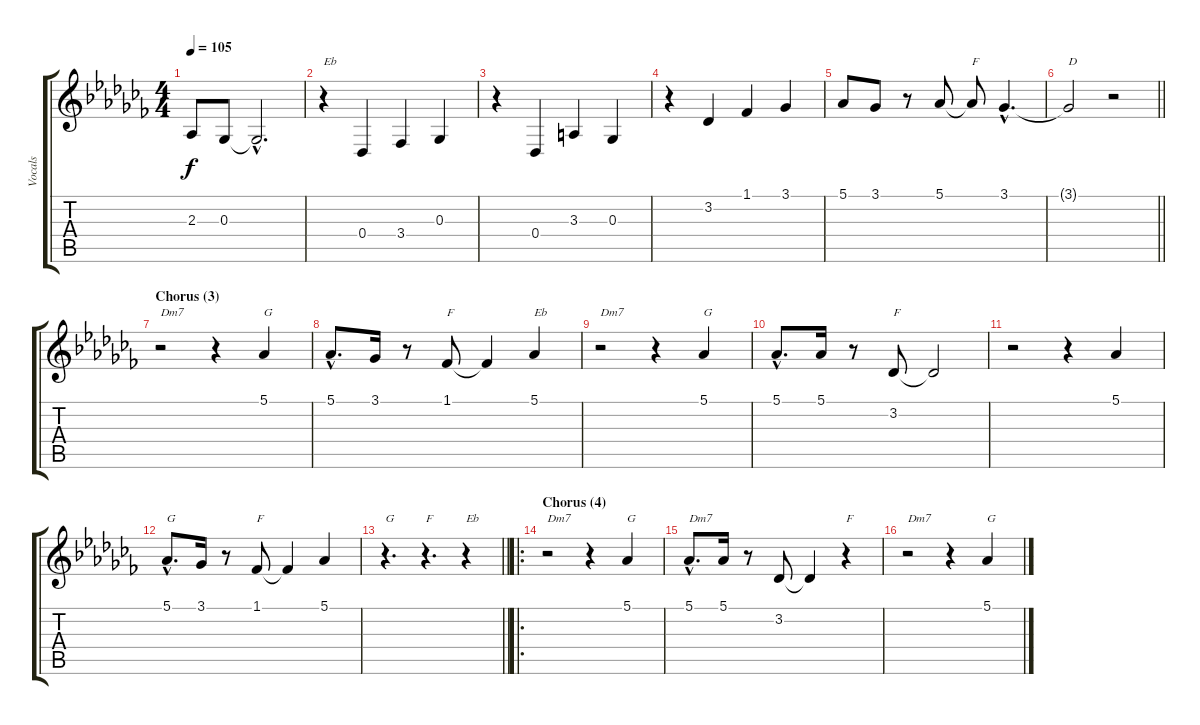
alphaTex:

\track ("Vocals" "Vocals") {instrument sopranosax}
\staff {score tabs}
\tuning (Eb4 Bb3 Gb3 Db3 Ab2 Eb2) {hide}
\ts (4 4)
\tempo 105
\clef g2
\ks abminor
2.3{t}.8{dy f} 0.3.8 0.3{hac t}.2{d} |
r.4{txt "Eb"} 0.4.4 3.4.4 0.3.4 |
r.4 0.4.4 3.3.4 0.3.4 |
r.4 3.2.4 1.1.4 3.1.4 |
5.1.8 3.1.8 r.8 5.1.8 5.1{t}.8{txt "F"} 3.1{hac}.4{d} |
\barLineRight lightlight
3.1{t}.2{txt "D"} r.2 |
\section ("" "Chorus (3)")
r.2{txt "Dm7"} r.4 5.1.4{txt "G"} |
5.1{hac}.8{d} 3.1.16 r.8 1.1.8{txt "F"} 1.1{t}.4 5.1.4{txt "Eb"} |
r.2{txt "Dm7"} r.4 5.1.4{txt "G"} |
5.1{hac}.8{d} 5.1.16 r.8 3.2.8{txt "F"} 3.2{t}.2 |
r.2 r.4 5.1.4 |
5.1{hac}.8{d txt "G"} 3.1.16 r.8 1.1.8{txt "F"} 1.1{t}.4 5.1.4 |
\barLineRight lightlight
r.4{d txt "G"} r.4{d txt "F"} r.4{txt "Eb"} |
\ro
\section ("" "Chorus (4)")
r.2{txt "Dm7"} r.4 5.1.4{txt "G"} |
5.1{hac}.8{d txt "Dm7"} 5.1.16 r.8 3.2.8 3.2{t}.4 r.4{txt "F"} |
r.2{txt "Dm7"} r.4 5.1.4{txt "G"}
